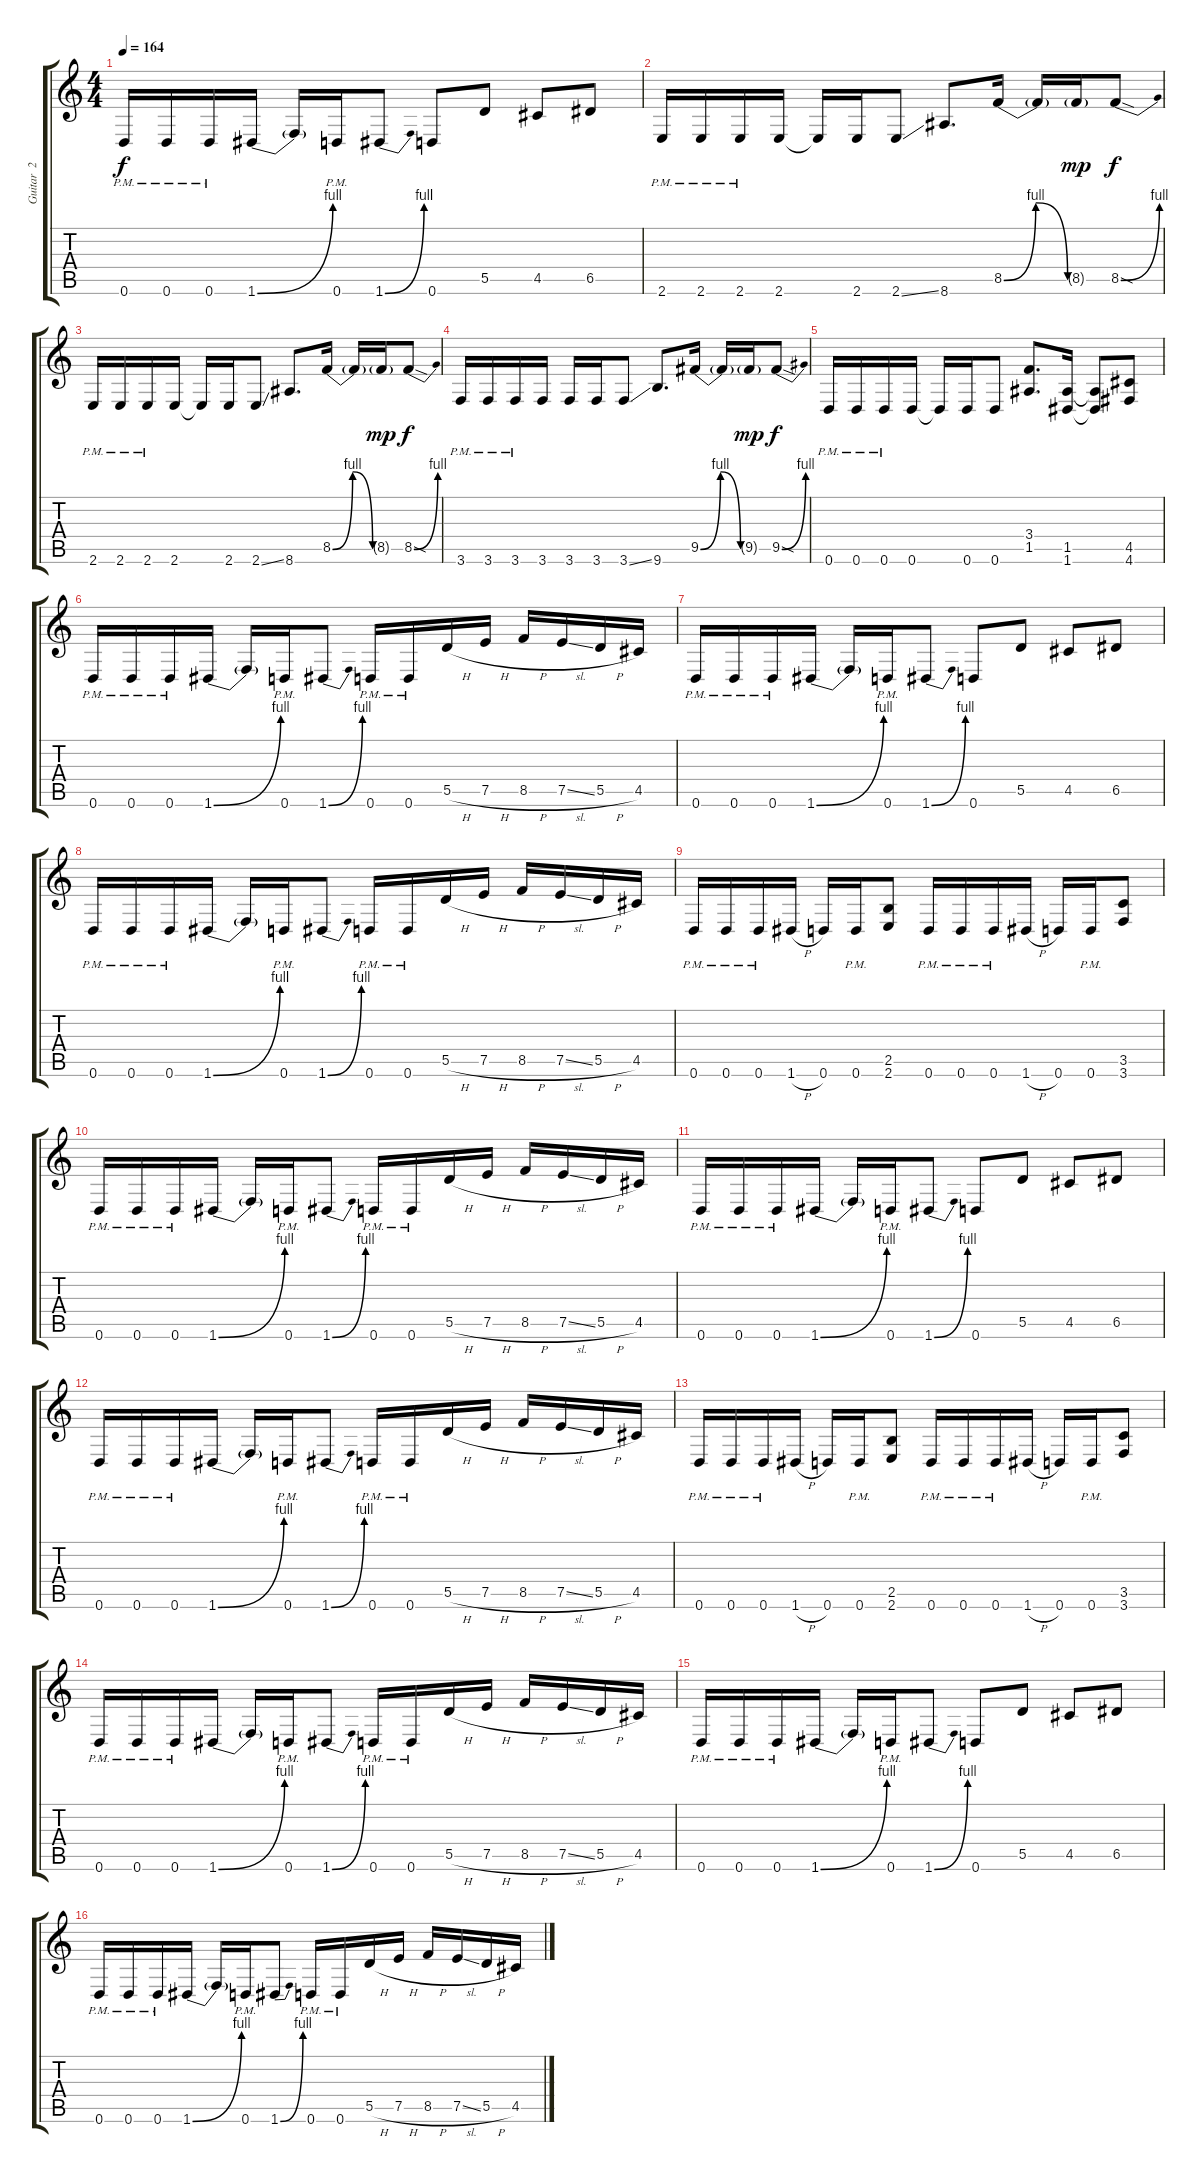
\track ("Guitar  2" "Guitar  2") {instrument distortionguitar}
\staff {score tabs}
\tuning (E4 B3 G3 D3 A2 D2) {hide}
\ts (4 4)
\tempo 164
\clef g2
\ks c
0.6{pm}.16{dy f} 0.6{pm}.16 0.6{pm}.16 1.6{be (bend 0 0 60 4)}.16 1.6{t}.16 0.6{pm}.16 1.6{be (bend 0 0 60 4)}.8 0.6.8 5.5.8 4.5.8 6.5.8 |
2.6{pm}.16 2.6{pm}.16 2.6{pm}.16 2.6.16 2.6{t}.16 2.6.16 2.6{ss}.8 8.6.8{d} 8.5{be (bendrelease 0 0 15 4 15 4 60 0)}.16 8.5{t}.16 8.5{g}.16{dy mp} 8.5{be (bend 0 0 60 4) sod}.8{dy f} |
2.6{pm}.16 2.6{pm}.16 2.6{pm}.16 2.6.16 2.6{t}.16 2.6.16 2.6{ss}.8 8.6.8{d} 8.5{be (bendrelease 0 0 15 4 15 4 60 0)}.16 8.5{t}.16 8.5{g}.16{dy mp} 8.5{be (bend 0 0 60 4) sod}.8{dy f} |
3.6{pm}.16 3.6{pm}.16 3.6{pm}.16 3.6.16 3.6.16 3.6.16 3.6{ss}.8 9.6.8{d} 9.5{be (bendrelease 0 0 15 4 15 4 60 0)}.16 9.5{t}.16 9.5{g}.16{dy mp} 9.5{be (bend 0 0 60 4) sod}.8{dy f} |
0.6{pm}.16 0.6{pm}.16 0.6{pm}.16 0.6.16 0.6{t}.16 0.6.16 0.6.8 (3.4 1.5).8{d} (1.5 1.6).16 (1.5{t} 1.6{t}).8 (4.5 4.6).8 |
0.6{pm}.16 0.6{pm}.16 0.6{pm}.16 1.6{be (bend 0 0 60 4)}.16 1.6{t}.16 0.6{pm}.16 1.6{be (bend 0 0 60 4)}.8 0.6{pm}.16 0.6{pm}.16 5.5{h}.16 7.5{h}.16 8.5{h}.16 7.5{sl}.16 5.5{h}.16 4.5.16 |
0.6{pm}.16 0.6{pm}.16 0.6{pm}.16 1.6{be (bend 0 0 60 4)}.16 1.6{t}.16 0.6{pm}.16 1.6{be (bend 0 0 60 4)}.8 0.6.8 5.5.8 4.5.8 6.5.8 |
0.6{pm}.16 0.6{pm}.16 0.6{pm}.16 1.6{be (bend 0 0 60 4)}.16 1.6{t}.16 0.6{pm}.16 1.6{be (bend 0 0 60 4)}.8 0.6{pm}.16 0.6{pm}.16 5.5{h}.16 7.5{h}.16 8.5{h}.16 7.5{sl}.16 5.5{h}.16 4.5.16 |
0.6{pm}.16 0.6{pm}.16 0.6{pm}.16 1.6{h}.16 0.6.16 0.6{pm}.16 (2.5 2.6).8 0.6{pm}.16 0.6{pm}.16 0.6{pm}.16 1.6{h}.16 0.6.16 0.6{pm}.16 (3.5 3.6).8 |
0.6{pm}.16 0.6{pm}.16 0.6{pm}.16 1.6{be (bend 0 0 60 4)}.16 1.6{t}.16 0.6{pm}.16 1.6{be (bend 0 0 60 4)}.8 0.6{pm}.16 0.6{pm}.16 5.5{h}.16 7.5{h}.16 8.5{h}.16 7.5{sl}.16 5.5{h}.16 4.5.16 |
0.6{pm}.16 0.6{pm}.16 0.6{pm}.16 1.6{be (bend 0 0 60 4)}.16 1.6{t}.16 0.6{pm}.16 1.6{be (bend 0 0 60 4)}.8 0.6.8 5.5.8 4.5.8 6.5.8 |
0.6{pm}.16 0.6{pm}.16 0.6{pm}.16 1.6{be (bend 0 0 60 4)}.16 1.6{t}.16 0.6{pm}.16 1.6{be (bend 0 0 60 4)}.8 0.6{pm}.16 0.6{pm}.16 5.5{h}.16 7.5{h}.16 8.5{h}.16 7.5{sl}.16 5.5{h}.16 4.5.16 |
0.6{pm}.16 0.6{pm}.16 0.6{pm}.16 1.6{h}.16 0.6.16 0.6{pm}.16 (2.5 2.6).8 0.6{pm}.16 0.6{pm}.16 0.6{pm}.16 1.6{h}.16 0.6.16 0.6{pm}.16 (3.5 3.6).8 |
0.6{pm}.16 0.6{pm}.16 0.6{pm}.16 1.6{be (bend 0 0 60 4)}.16 1.6{t}.16 0.6{pm}.16 1.6{be (bend 0 0 60 4)}.8 0.6{pm}.16 0.6{pm}.16 5.5{h}.16 7.5{h}.16 8.5{h}.16 7.5{sl}.16 5.5{h}.16 4.5.16 |
0.6{pm}.16 0.6{pm}.16 0.6{pm}.16 1.6{be (bend 0 0 60 4)}.16 1.6{t}.16 0.6{pm}.16 1.6{be (bend 0 0 60 4)}.8 0.6.8 5.5.8 4.5.8 6.5.8 |
0.6{pm}.16 0.6{pm}.16 0.6{pm}.16 1.6{be (bend 0 0 60 4)}.16 1.6{t}.16 0.6{pm}.16 1.6{be (bend 0 0 60 4)}.8 0.6{pm}.16 0.6{pm}.16 5.5{h}.16 7.5{h}.16 8.5{h}.16 7.5{sl}.16 5.5{h}.16 4.5.16
